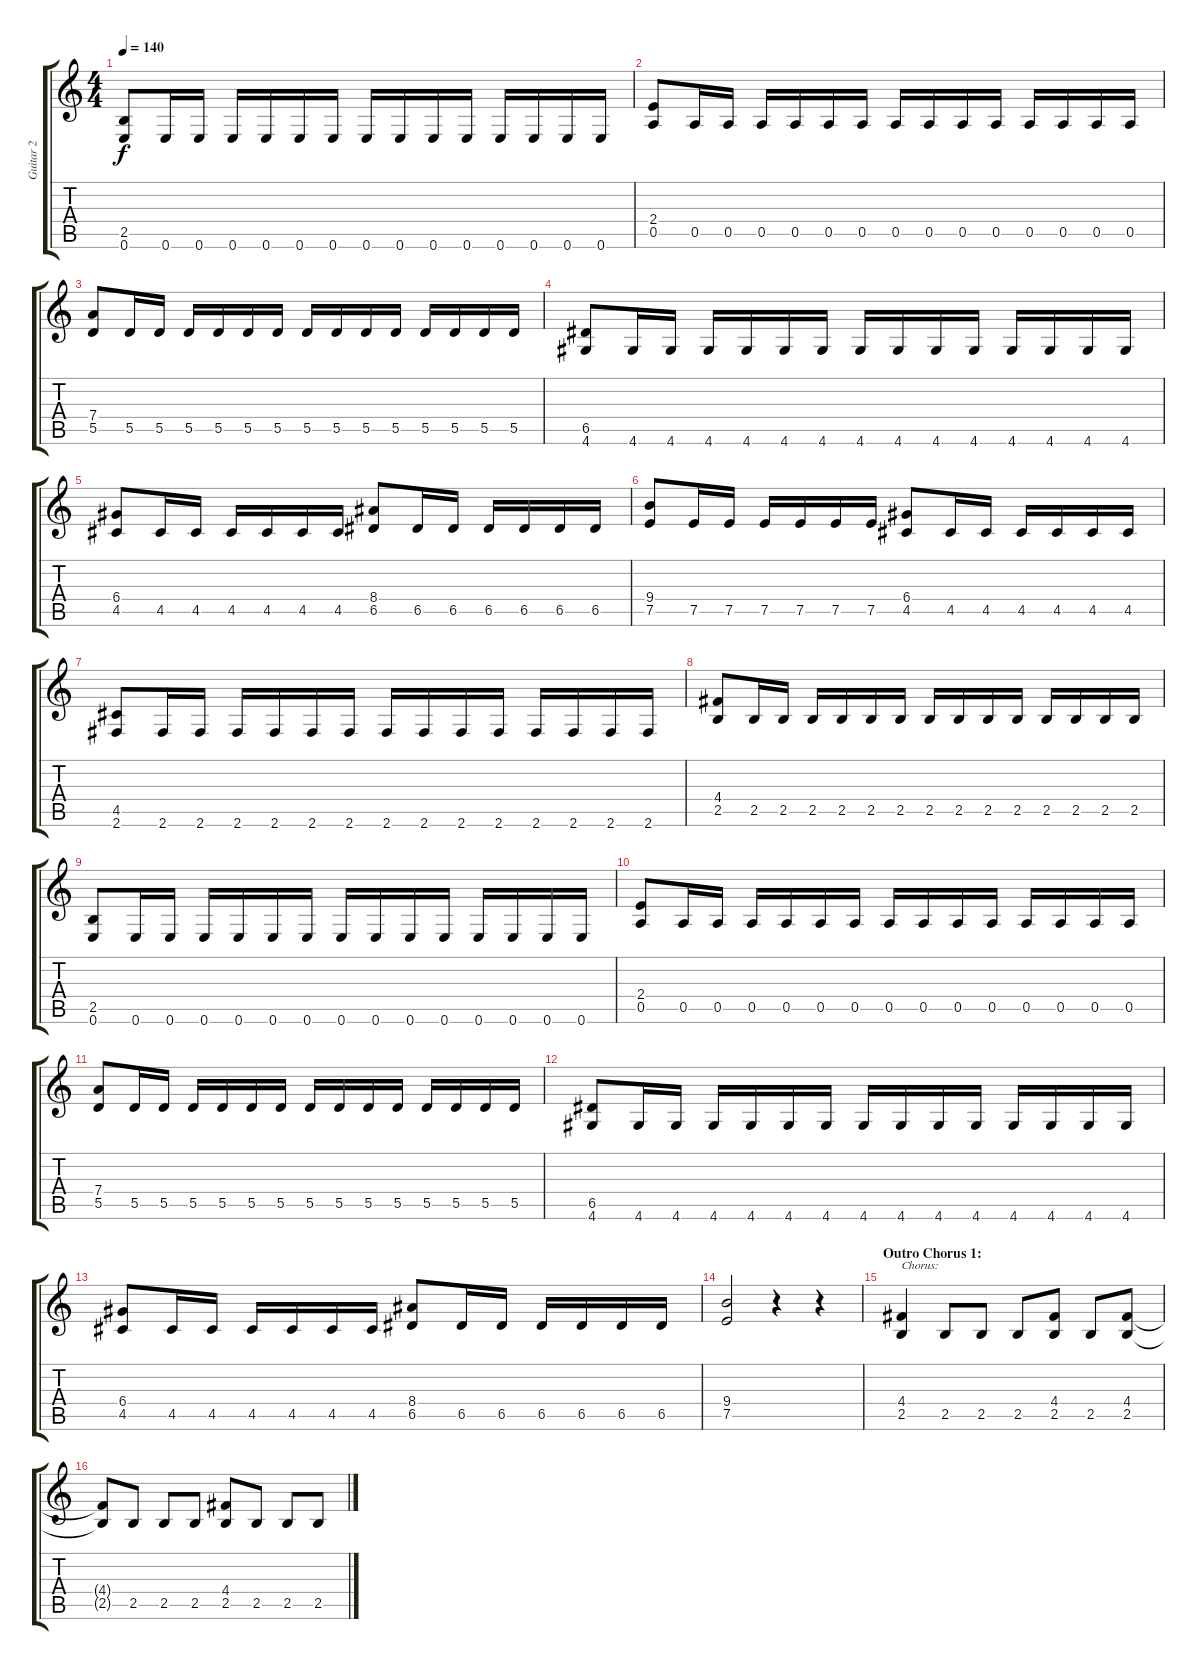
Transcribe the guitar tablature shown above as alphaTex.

\track ("Guitar 2" "Guitar 2") {instrument distortionguitar}
\staff {score tabs}
\tuning (E4 B3 G3 D3 A2 E2) {hide}
\ts (4 4)
\tempo 140
\clef g2
\ks c
(2.5 0.6).8{dy f} 0.6.16 0.6.16 0.6.16 0.6.16 0.6.16 0.6.16 0.6.16 0.6.16 0.6.16 0.6.16 0.6.16 0.6.16 0.6.16 0.6.16 |
(2.4 0.5).8 0.5.16 0.5.16 0.5.16 0.5.16 0.5.16 0.5.16 0.5.16 0.5.16 0.5.16 0.5.16 0.5.16 0.5.16 0.5.16 0.5.16 |
(7.4 5.5).8 5.5.16 5.5.16 5.5.16 5.5.16 5.5.16 5.5.16 5.5.16 5.5.16 5.5.16 5.5.16 5.5.16 5.5.16 5.5.16 5.5.16 |
(6.5 4.6).8 4.6.16 4.6.16 4.6.16 4.6.16 4.6.16 4.6.16 4.6.16 4.6.16 4.6.16 4.6.16 4.6.16 4.6.16 4.6.16 4.6.16 |
(6.4 4.5).8 4.5.16 4.5.16 4.5.16 4.5.16 4.5.16 4.5.16 (8.4 6.5).8 6.5.16 6.5.16 6.5.16 6.5.16 6.5.16 6.5.16 |
(9.4 7.5).8 7.5.16 7.5.16 7.5.16 7.5.16 7.5.16 7.5.16 (6.4 4.5).8 4.5.16 4.5.16 4.5.16 4.5.16 4.5.16 4.5.16 |
(4.5 2.6).8 2.6.16 2.6.16 2.6.16 2.6.16 2.6.16 2.6.16 2.6.16 2.6.16 2.6.16 2.6.16 2.6.16 2.6.16 2.6.16 2.6.16 |
(4.4 2.5).8 2.5.16 2.5.16 2.5.16 2.5.16 2.5.16 2.5.16 2.5.16 2.5.16 2.5.16 2.5.16 2.5.16 2.5.16 2.5.16 2.5.16 |
(2.5 0.6).8 0.6.16 0.6.16 0.6.16 0.6.16 0.6.16 0.6.16 0.6.16 0.6.16 0.6.16 0.6.16 0.6.16 0.6.16 0.6.16 0.6.16 |
(2.4 0.5).8 0.5.16 0.5.16 0.5.16 0.5.16 0.5.16 0.5.16 0.5.16 0.5.16 0.5.16 0.5.16 0.5.16 0.5.16 0.5.16 0.5.16 |
(7.4 5.5).8 5.5.16 5.5.16 5.5.16 5.5.16 5.5.16 5.5.16 5.5.16 5.5.16 5.5.16 5.5.16 5.5.16 5.5.16 5.5.16 5.5.16 |
(6.5 4.6).8 4.6.16 4.6.16 4.6.16 4.6.16 4.6.16 4.6.16 4.6.16 4.6.16 4.6.16 4.6.16 4.6.16 4.6.16 4.6.16 4.6.16 |
(6.4 4.5).8 4.5.16 4.5.16 4.5.16 4.5.16 4.5.16 4.5.16 (8.4 6.5).8 6.5.16 6.5.16 6.5.16 6.5.16 6.5.16 6.5.16 |
(9.4 7.5).2 r.4 r.4 |
\section ("" "Outro Chorus 1:")
(4.4 2.5).4{txt "Chorus:"} 2.5.8 2.5.8 2.5.8 (4.4 2.5).8 2.5.8 (4.4 2.5).8 |
(4.4{t} 2.5{t}).8 2.5.8 2.5.8 2.5.8 (4.4 2.5).8 2.5.8 2.5.8 2.5.8
